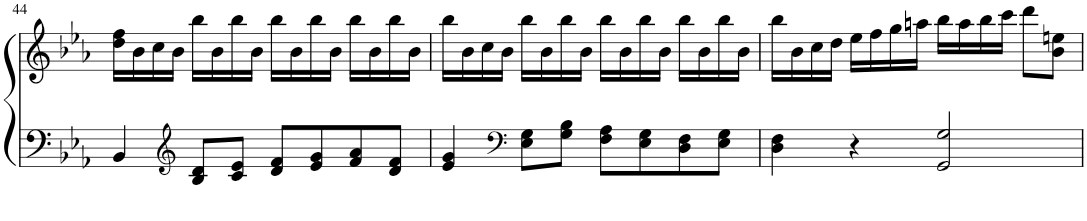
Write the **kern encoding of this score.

**kern	**kern
*part1	*part1
*staff2	*staff1
*I"Piano	*
*I'Pno.	*
!!LO:PB:g=z
*clefF4	*clefG2
*k[b-e-a-]	*k[b-e-a-]
*E-:	*E-:
*M4/4	*M4/4
*met(c)	*met(c)
=44	=44
4BB-/	16dd\ 16ff\LL
.	16b-\
.	16cc\
.	16b-\JJ
*clefG2	*
8B-/ 8d/L	16bb-\LL
.	16b-\
8c/ 8e-/J	16bb-\
.	16b-\JJ
8d/ 8f/L	16bb-\LL
.	16b-\
8e-/ 8g/	16bb-\
.	16b-\JJ
8f/ 8a-/	16bb-\LL
.	16b-\
8d/ 8f/J	16bb-\
.	16b-\JJ
=45	=45
4e-/ 4g/	16bb-\LL
.	16b-\
.	16cc\
.	16b-\JJ
*clefF4	*
8E-\ 8G\L	16bb-\LL
.	16b-\
8G\ 8B-\J	16bb-\
.	16b-\JJ
8F\ 8A-\L	16bb-\LL
.	16b-\
8E-\ 8G\	16bb-\
.	16b-\JJ
8D\ 8F\	16bb-\LL
.	16b-\
8E-\ 8G\J	16bb-\
.	16b-\JJ
=46	=46
4D\ 4F\	16bb-\LL
.	16b-\
.	16cc\
.	16dd\JJ
4r	16ee-\LL
.	16ff\
.	16gg\
.	16aan\JJ
2GG/ 2G/	16bb-\LL
.	16aa\
.	16bb-\
.	16ccc\JJ
.	8ddd\L
.	8b-\ 8een\J
=	=
*-	*-
